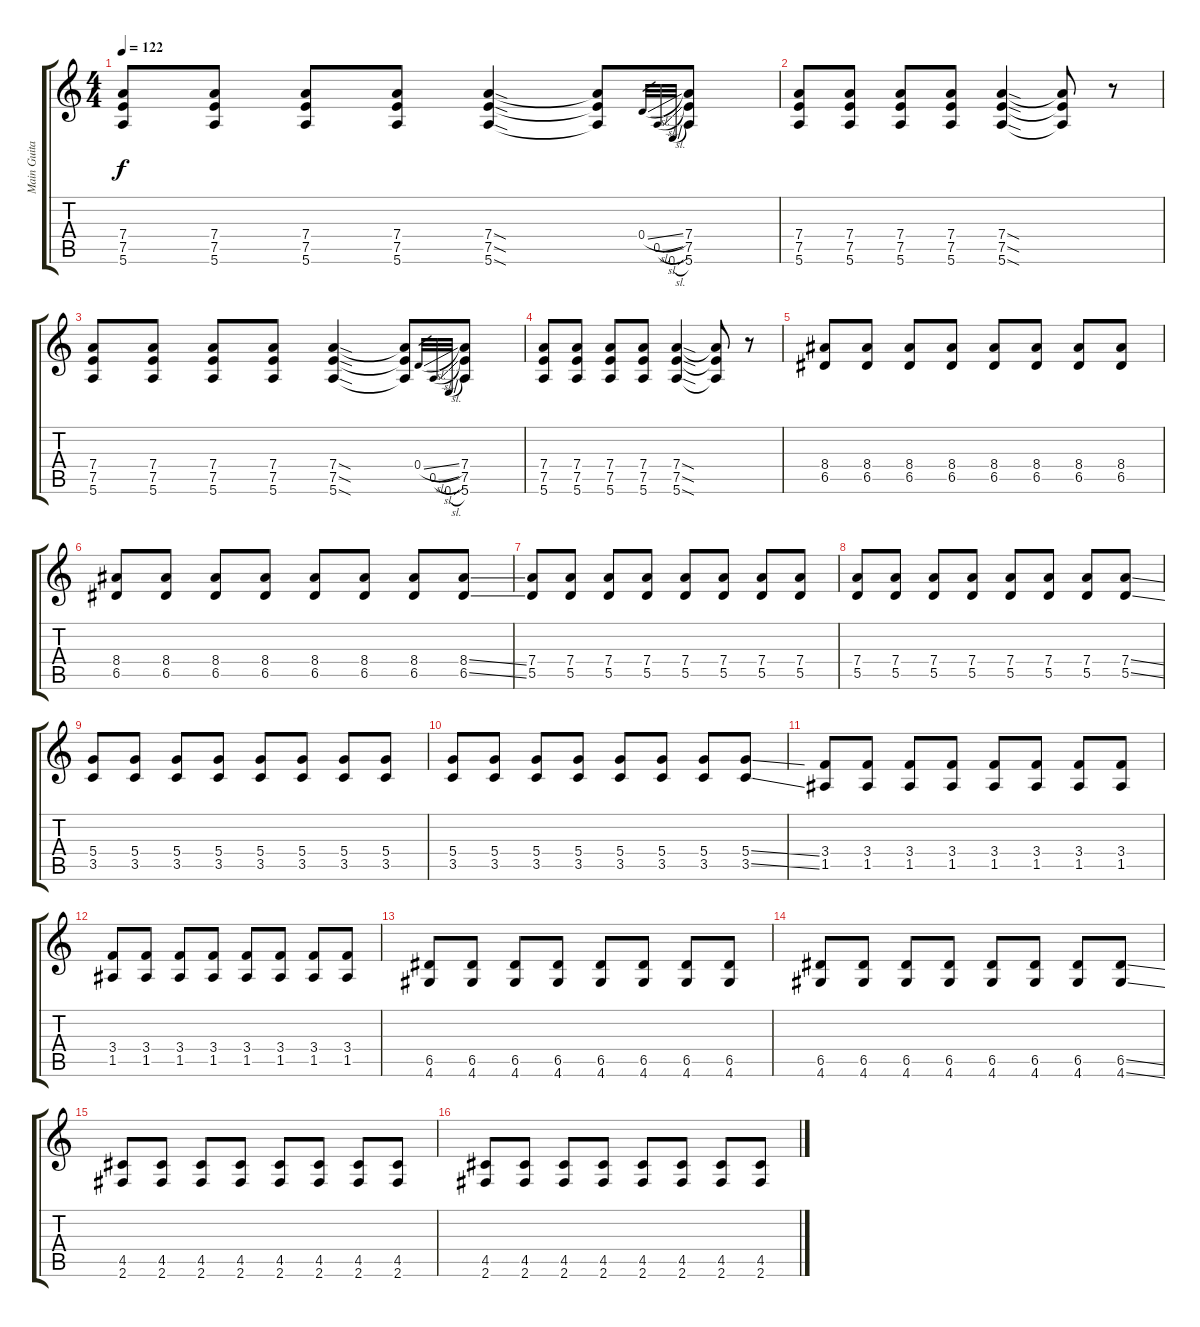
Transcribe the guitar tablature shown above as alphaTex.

\track ("Main Guitar" "Main Guita") {instrument distortionguitar}
\staff {score tabs}
\tuning (E4 B3 G3 D3 A2 E2) {hide}
\ts (4 4)
\tempo 122
\clef g2
\ks c
(7.4 7.5 5.6).8{dy f} (7.4 7.5 5.6).8 (7.4 7.5 5.6).8 (7.4 7.5 5.6).8 (7.4{sod} 7.5{sod} 5.6{sod}).4 (7.4{t} 7.5{t} 5.6{t}).8 0.4{sl}.32{gr} 0.5{sl}.32{gr} 0.6{sl}.32{gr} (7.4 7.5 5.6).8 |
(7.4 7.5 5.6).8 (7.4 7.5 5.6).8 (7.4 7.5 5.6).8 (7.4 7.5 5.6).8 (7.4{sod} 7.5{sod} 5.6{sod}).4 (7.4{t} 7.5{t} 5.6{t}).8 r.8 |
(7.4 7.5 5.6).8 (7.4 7.5 5.6).8 (7.4 7.5 5.6).8 (7.4 7.5 5.6).8 (7.4{sod} 7.5{sod} 5.6{sod}).4 (7.4{t} 7.5{t} 5.6{t}).8 0.4{sl}.32{gr} 0.5{sl}.32{gr} 0.6{sl}.32{gr} (7.4 7.5 5.6).8 |
(7.4 7.5 5.6).8 (7.4 7.5 5.6).8 (7.4 7.5 5.6).8 (7.4 7.5 5.6).8 (7.4{sod} 7.5{sod} 5.6{sod}).4 (7.4{t} 7.5{t} 5.6{t}).8 r.8 |
(8.4 6.5).8 (8.4 6.5).8 (8.4 6.5).8 (8.4 6.5).8 (8.4 6.5).8 (8.4 6.5).8 (8.4 6.5).8 (8.4 6.5).8 |
(8.4 6.5).8 (8.4 6.5).8 (8.4 6.5).8 (8.4 6.5).8 (8.4 6.5).8 (8.4 6.5).8 (8.4 6.5).8 (8.4{ss} 6.5{ss}).8 |
(7.4 5.5).8 (7.4 5.5).8 (7.4 5.5).8 (7.4 5.5).8 (7.4 5.5).8 (7.4 5.5).8 (7.4 5.5).8 (7.4 5.5).8 |
(7.4 5.5).8 (7.4 5.5).8 (7.4 5.5).8 (7.4 5.5).8 (7.4 5.5).8 (7.4 5.5).8 (7.4 5.5).8 (7.4{ss} 5.5{ss}).8 |
(5.4 3.5).8 (5.4 3.5).8 (5.4 3.5).8 (5.4 3.5).8 (5.4 3.5).8 (5.4 3.5).8 (5.4 3.5).8 (5.4 3.5).8 |
(5.4 3.5).8 (5.4 3.5).8 (5.4 3.5).8 (5.4 3.5).8 (5.4 3.5).8 (5.4 3.5).8 (5.4 3.5).8 (5.4{ss} 3.5{ss}).8 |
(3.4 1.5).8 (3.4 1.5).8 (3.4 1.5).8 (3.4 1.5).8 (3.4 1.5).8 (3.4 1.5).8 (3.4 1.5).8 (3.4 1.5).8 |
(3.4 1.5).8 (3.4 1.5).8 (3.4 1.5).8 (3.4 1.5).8 (3.4 1.5).8 (3.4 1.5).8 (3.4 1.5).8 (3.4 1.5).8 |
(6.5 4.6).8 (6.5 4.6).8 (6.5 4.6).8 (6.5 4.6).8 (6.5 4.6).8 (6.5 4.6).8 (6.5 4.6).8 (6.5 4.6).8 |
(6.5 4.6).8 (6.5 4.6).8 (6.5 4.6).8 (6.5 4.6).8 (6.5 4.6).8 (6.5 4.6).8 (6.5 4.6).8 (6.5{ss} 4.6{ss}).8 |
(4.5 2.6).8 (4.5 2.6).8 (4.5 2.6).8 (4.5 2.6).8 (4.5 2.6).8 (4.5 2.6).8 (4.5 2.6).8 (4.5 2.6).8 |
(4.5 2.6).8 (4.5 2.6).8 (4.5 2.6).8 (4.5 2.6).8 (4.5 2.6).8 (4.5 2.6).8 (4.5 2.6).8 (4.5{ss} 2.6{ss}).8
